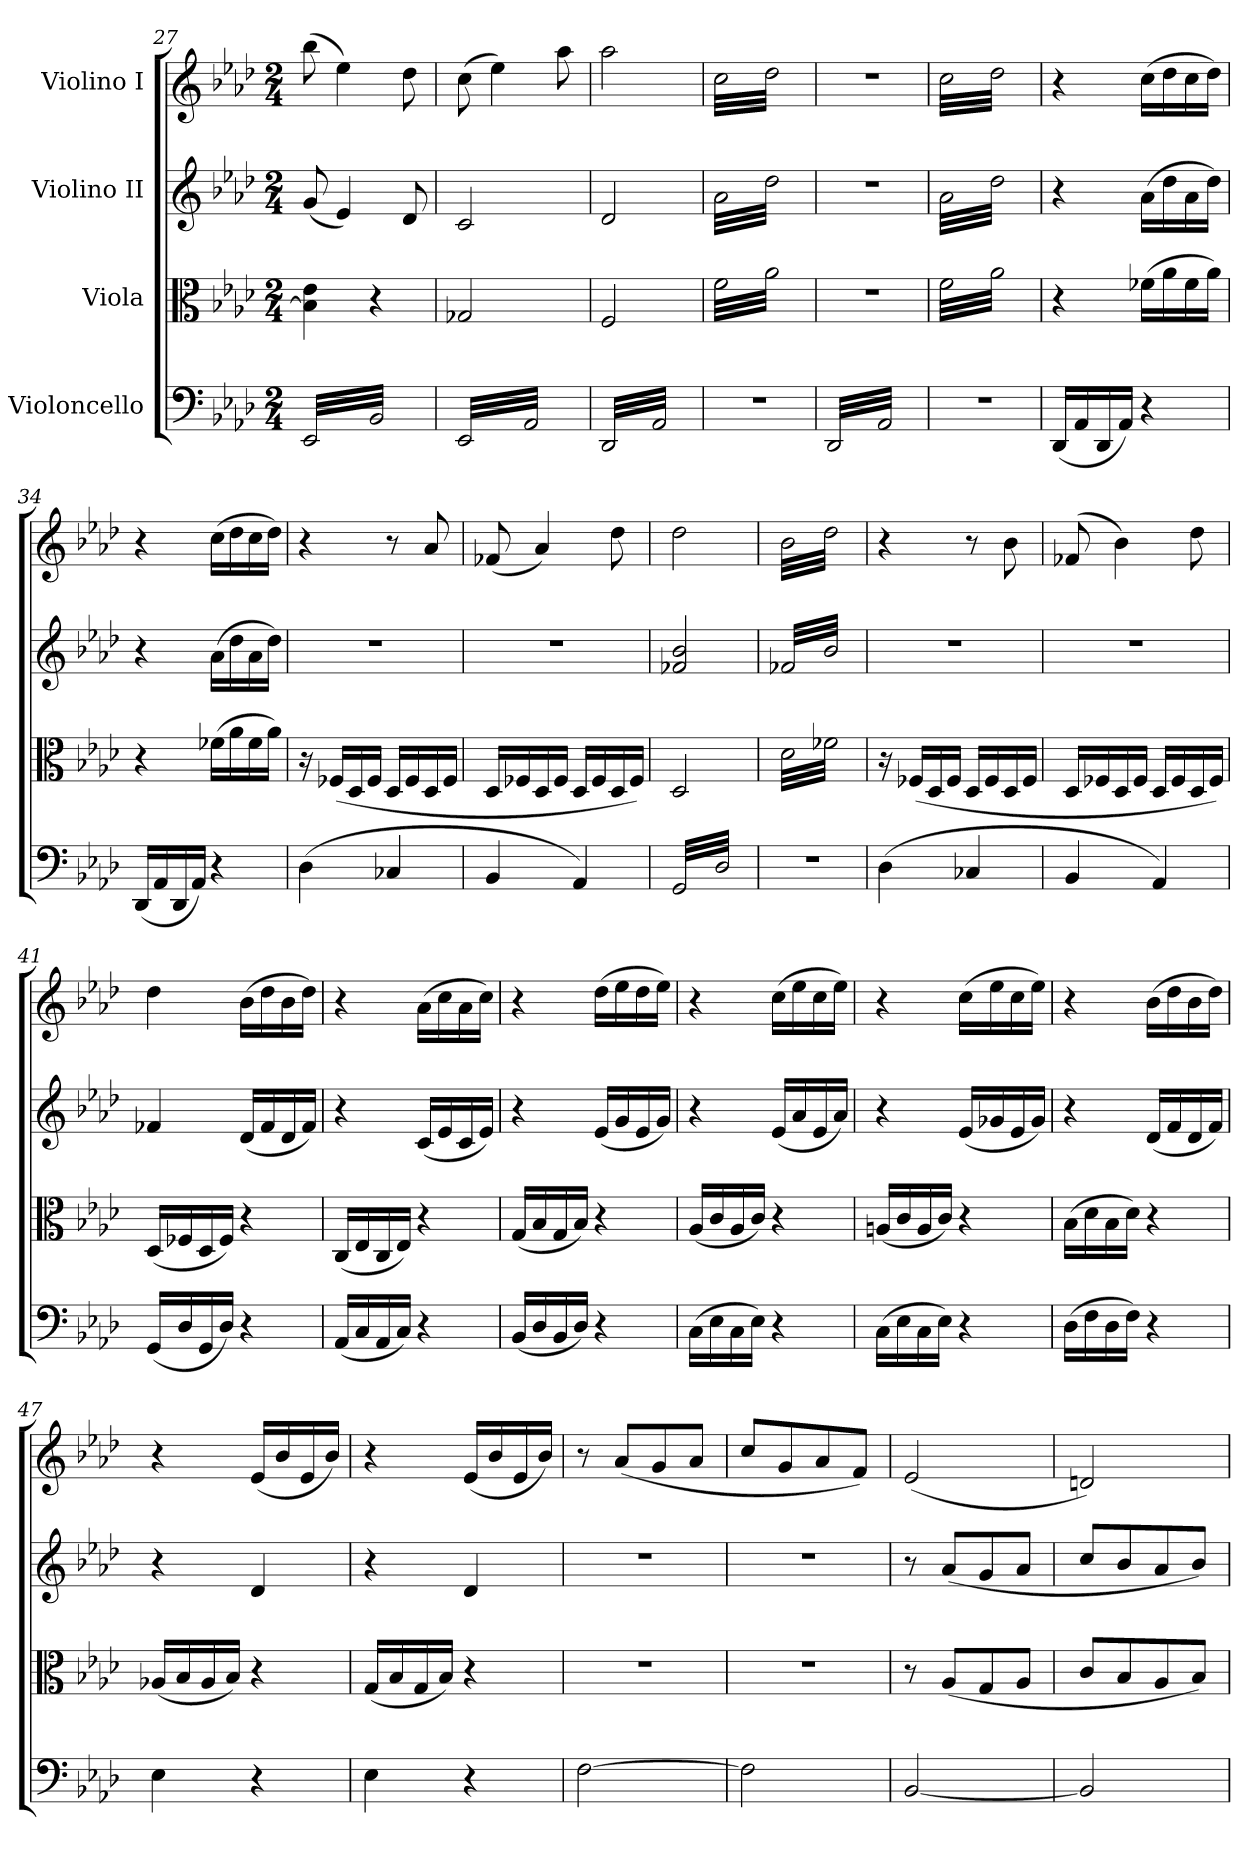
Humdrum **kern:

**kern	**kern	**kern	**kern
*part4	*part3	*part2	*part1
*staff4	*staff3	*staff2	*staff1
*I"Violoncello	*I"Viola	*I"Violino II	*I"Violino I
*clefF4	*clefC3	*clefG2	*clefG2
*k[b-e-a-d-]	*k[b-e-a-d-]	*k[b-e-a-d-]	*k[b-e-a-d-]
*M2/4	*M2/4	*M2/4	*M2/4
=27	=27	=27	=27
*tremolo	*	*	*
(32EE-/LLL	4B-\] 4e-\	(8g/	(8bb-\
32BB-/)	.	.	.
32EE-/	.	.	.
32BB-/)	.	.	.
32EE-/	.	4e-/)	4ee-\)
32BB-/)	.	.	.
32EE-/	.	.	.
32BB-/)	.	.	.
32EE-/	4r	.	.
32BB-/)	.	.	.
32EE-/	.	.	.
32BB-/)	.	.	.
32EE-/	.	8d-/	8dd-\
32BB-/)	.	.	.
32EE-/	.	.	.
32BB-/)JJJ	.	.	.
=28	=28	=28	=28
(32EE-/LLL	2G-X/	2c/	(8cc\
32AA-/)	.	.	.
32EE-/	.	.	.
32AA-/)	.	.	.
32EE-/	.	.	4ee-\)
32AA-/)	.	.	.
32EE-/	.	.	.
32AA-/)	.	.	.
32EE-/	.	.	.
32AA-/)	.	.	.
32EE-/	.	.	.
32AA-/)	.	.	.
32EE-/	.	.	8aa-\
32AA-/)	.	.	.
32EE-/	.	.	.
32AA-/)JJJ	.	.	.
=29	=29	=29	=29
(32DD-/LLL	2F/	2d-/	2aa-\
32AA-/)	.	.	.
32DD-/	.	.	.
32AA-/)	.	.	.
32DD-/	.	.	.
32AA-/)	.	.	.
32DD-/	.	.	.
32AA-/)	.	.	.
32DD-/	.	.	.
32AA-/)	.	.	.
32DD-/	.	.	.
32AA-/)	.	.	.
32DD-/	.	.	.
32AA-/)	.	.	.
32DD-/	.	.	.
32AA-/)JJJ	.	.	.
=30	=30	=30	=30
*	*tremolo	*	*
*	*	*tremolo	*
*	*	*	*tremolo
2r	(32f\LLL	(32a-\LLL	(32cc\LLL
.	32a-\)	32dd-\)	32dd-\)
.	32f\	32a-\	32cc\
.	32a-\)	32dd-\)	32dd-\)
.	32f\	32a-\	32cc\
.	32a-\)	32dd-\)	32dd-\)
.	32f\	32a-\	32cc\
.	32a-\)	32dd-\)	32dd-\)
.	32f\	32a-\	32cc\
.	32a-\)	32dd-\)	32dd-\)
.	32f\	32a-\	32cc\
.	32a-\)	32dd-\)	32dd-\)
.	32f\	32a-\	32cc\
.	32a-\)	32dd-\)	32dd-\)
.	32f\	32a-\	32cc\
.	32a-\)JJJ	32dd-\)JJJ	32dd-\)JJJ
=31	=31	=31	=31
(32DD-/LLL	2r	2r	2r
32AA-/)	.	.	.
32DD-/	.	.	.
32AA-/)	.	.	.
32DD-/	.	.	.
32AA-/)	.	.	.
32DD-/	.	.	.
32AA-/)	.	.	.
32DD-/	.	.	.
32AA-/)	.	.	.
32DD-/	.	.	.
32AA-/)	.	.	.
32DD-/	.	.	.
32AA-/)	.	.	.
32DD-/	.	.	.
32AA-/)JJJ	.	.	.
*Xtremolo	*	*	*
=32	=32	=32	=32
2r	(32f\LLL	(32a-\LLL	(32cc\LLL
.	32a-\)	32dd-\)	32dd-\)
.	32f\	32a-\	32cc\
.	32a-\)	32dd-\)	32dd-\)
.	32f\	32a-\	32cc\
.	32a-\)	32dd-\)	32dd-\)
.	32f\	32a-\	32cc\
.	32a-\)	32dd-\)	32dd-\)
.	32f\	32a-\	32cc\
.	32a-\)	32dd-\)	32dd-\)
.	32f\	32a-\	32cc\
.	32a-\)	32dd-\)	32dd-\)
.	32f\	32a-\	32cc\
.	32a-\)	32dd-\)	32dd-\)
.	32f\	32a-\	32cc\
.	32a-\)JJJ	32dd-\)JJJ	32dd-\)JJJ
*	*	*	*Xtremolo
*	*	*Xtremolo	*
*	*Xtremolo	*	*
=33	=33	=33	=33
(16DD-/LL	4r	4r	4r
.	.	.	.
16AA-/	.	.	.
.	.	.	.
16DD-/	.	.	.
.	.	.	.
16AA-/JJ)	.	.	.
.	.	.	.
4r	(16f-X\LL	(16a-\LL	(16cc\LL
.	16a-\	16dd-\	16dd-\
.	16f-\	16a-\	16cc\
.	16a-\JJ)	16dd-\JJ)	16dd-\JJ)
=34	=34	=34	=34
(16DD-/LL	4r	4r	4r
16AA-/	.	.	.
16DD-/	.	.	.
16AA-/JJ)	.	.	.
4r	(16f-X\LL	(16a-\LL	(16cc\LL
.	16a-\	16dd-\	16dd-\
.	16f-\	16a-\	16cc\
.	16a-\JJ)	16dd-\JJ)	16dd-\JJ)
=35	=35	=35	=35
(4D-\	16r	2r	4r
.	(16F-X/LL	.	.
.	16D-/	.	.
.	16F-/JJ	.	.
4C-X/	16D-/LL	.	8r
.	16F-/	.	.
.	16D-/	.	8a-/
.	16F-/JJ	.	.
!!LO:LB:g=z
=36	=36	=36	=36
4BB-/	16D-/LL	2r	(8f-X/
.	16F-X/	.	.
.	16D-/	.	4a-/)
.	16F-/JJ	.	.
4AA-/)	16D-/LL	.	.
.	16F-/	.	.
.	16D-/	.	8dd-\
.	16F-/JJ)	.	.
=37	=37	=37	=37
*tremolo	*	*	*
(32GG/LLL	2D-/	2f-X/ 2b-/	2dd-\
32D-/)	.	.	.
32GG/	.	.	.
32D-/)	.	.	.
32GG/	.	.	.
32D-/)	.	.	.
32GG/	.	.	.
32D-/)	.	.	.
32GG/	.	.	.
32D-/)	.	.	.
32GG/	.	.	.
32D-/)	.	.	.
32GG/	.	.	.
32D-/)	.	.	.
32GG/	.	.	.
32D-/)JJJ	.	.	.
*Xtremolo	*	*	*
=38	=38	=38	=38
*	*tremolo	*	*
*	*	*tremolo	*
*	*	*	*tremolo
2r	(32d-\LLL	(32f-X/LLL	(32b-\LLL
.	32f-X\)	32b-/)	32dd-\)
.	32d-\	32f-X/	32b-\
.	32f-X\)	32b-/)	32dd-\)
.	32d-\	32f-X/	32b-\
.	32f-X\)	32b-/)	32dd-\)
.	32d-\	32f-X/	32b-\
.	32f-X\)	32b-/)	32dd-\)
.	32d-\	32f-X/	32b-\
.	32f-X\)	32b-/)	32dd-\)
.	32d-\	32f-X/	32b-\
.	32f-X\)	32b-/)	32dd-\)
.	32d-\	32f-X/	32b-\
.	32f-X\)	32b-/)	32dd-\)
.	32d-\	32f-X/	32b-\
.	32f-X\)JJJ	32b-/)JJJ	32dd-\)JJJ
*	*	*	*Xtremolo
*	*	*Xtremolo	*
*	*Xtremolo	*	*
=39	=39	=39	=39
(4D-\	16r	2r	4r
.	.	.	.
.	(16F-X/LL	.	.
.	.	.	.
.	16D-/	.	.
.	.	.	.
.	16F-/JJ	.	.
.	.	.	.
4C-X/	16D-/LL	.	8r
.	16F-/	.	.
.	16D-/	.	8b-\
.	16F-/JJ	.	.
=40	=40	=40	=40
4BB-/	16D-/LL	2r	(>8f-X/
.	16F-X/	.	.
.	16D-/	.	4b-\)
.	16F-/JJ	.	.
4AA-/)	16D-/LL	.	.
.	16F-/	.	.
.	16D-/	.	8dd-\
.	16F-/JJ)	.	.
=41	=41	=41	=41
(16GG/LL	(16D-/LL	4f-X/	4dd-\
16D-/	16F-X/	.	.
16GG/	16D-/	.	.
16D-/JJ)	16F-/JJ)	.	.
4r	4r	(16d-/LL	(16b-\LL
.	.	16f-/	16dd-\
.	.	16d-/	16b-\
.	.	16f-/JJ)	16dd-\JJ)
=42	=42	=42	=42
(16AA-/LL	(16C/LL	4r	4r
16C/	16E-/	.	.
16AA-/	16C/	.	.
16C/JJ)	16E-/JJ)	.	.
4r	4r	(16c/LL	(16a-\LL
.	.	16e-/	16cc\
.	.	16c/	16a-\
.	.	16e-/JJ)	16cc\JJ)
=43	=43	=43	=43
(16BB-/LL	(16G/LL	4r	4r
16D-/	16B-/	.	.
16BB-/	16G/	.	.
16D-/JJ)	16B-/JJ)	.	.
4r	4r	(16e-/LL	(16dd-\LL
.	.	16g/	16ee-\
.	.	16e-/	16dd-\
.	.	16g/JJ)	16ee-\JJ)
!!LO:PB:g=z
=44	=44	=44	=44
(16C\LL	(16A-/LL	4r	4r
16E-\	16c/	.	.
16C\	16A-/	.	.
16E-\JJ)	16c/JJ)	.	.
4r	4r	(16e-/LL	(16cc\LL
.	.	16a-/	16ee-\
.	.	16e-/	16cc\
.	.	16a-/JJ)	16ee-\JJ)
=45	=45	=45	=45
(16C\LL	(16An/LL	4r	4r
16E-\	16c/	.	.
16C\	16A/	.	.
16E-\JJ)	16c/JJ)	.	.
4r	4r	(16e-/LL	(16cc\LL
.	.	16g-X/	16ee-\
.	.	16e-/	16cc\
.	.	16g-/JJ)	16ee-\JJ)
=46	=46	=46	=46
(16D-\LL	(16B-\LL	4r	4r
16F\	16d-\	.	.
16D-\	16B-\	.	.
16F\JJ)	16d-\JJ)	.	.
4r	4r	(16d-/LL	(16b-\LL
.	.	16f/	16dd-\
.	.	16d-/	16b-\
.	.	16f/JJ)	16dd-\JJ)
=47	=47	=47	=47
4E-\	(16A-X/LL	4r	4r
.	16B-/	.	.
.	16A-/	.	.
.	16B-/JJ)	.	.
4r	4r	4d-/	(16e-/LL
.	.	.	16b-/
.	.	.	16e-/
.	.	.	16b-/JJ)
=48	=48	=48	=48
4E-\	(16G/LL	4r	4r
.	16B-/	.	.
.	16G/	.	.
.	16B-/JJ)	.	.
4r	4r	4d-/	(16e-/LL
.	.	.	16b-/
.	.	.	16e-/
.	.	.	16b-/JJ)
=49	=49	=49	=49
[2F\	2r	2r	8r
.	.	.	(8a-/L
.	.	.	8g/
.	.	.	8a-/J
=50	=50	=50	=50
2F\]	2r	2r	8cc/L
.	.	.	8g/
.	.	.	8a-/
.	.	.	8f/J)
=51	=51	=51	=51
[2BB-/	8r	8r	(2e-/
.	(8A-/L	(8a-/L	.
.	8G/	8g/	.
.	8A-/J	8a-/J	.
=52	=52	=52	=52
2BB-/]	8c/L	8cc/L	2dn/)
.	8B-/	8b-/	.
.	8A-/	8a-/	.
.	8B-/J)	8b-/J)	.
=	=	=	=
*-	*-	*-	*-
